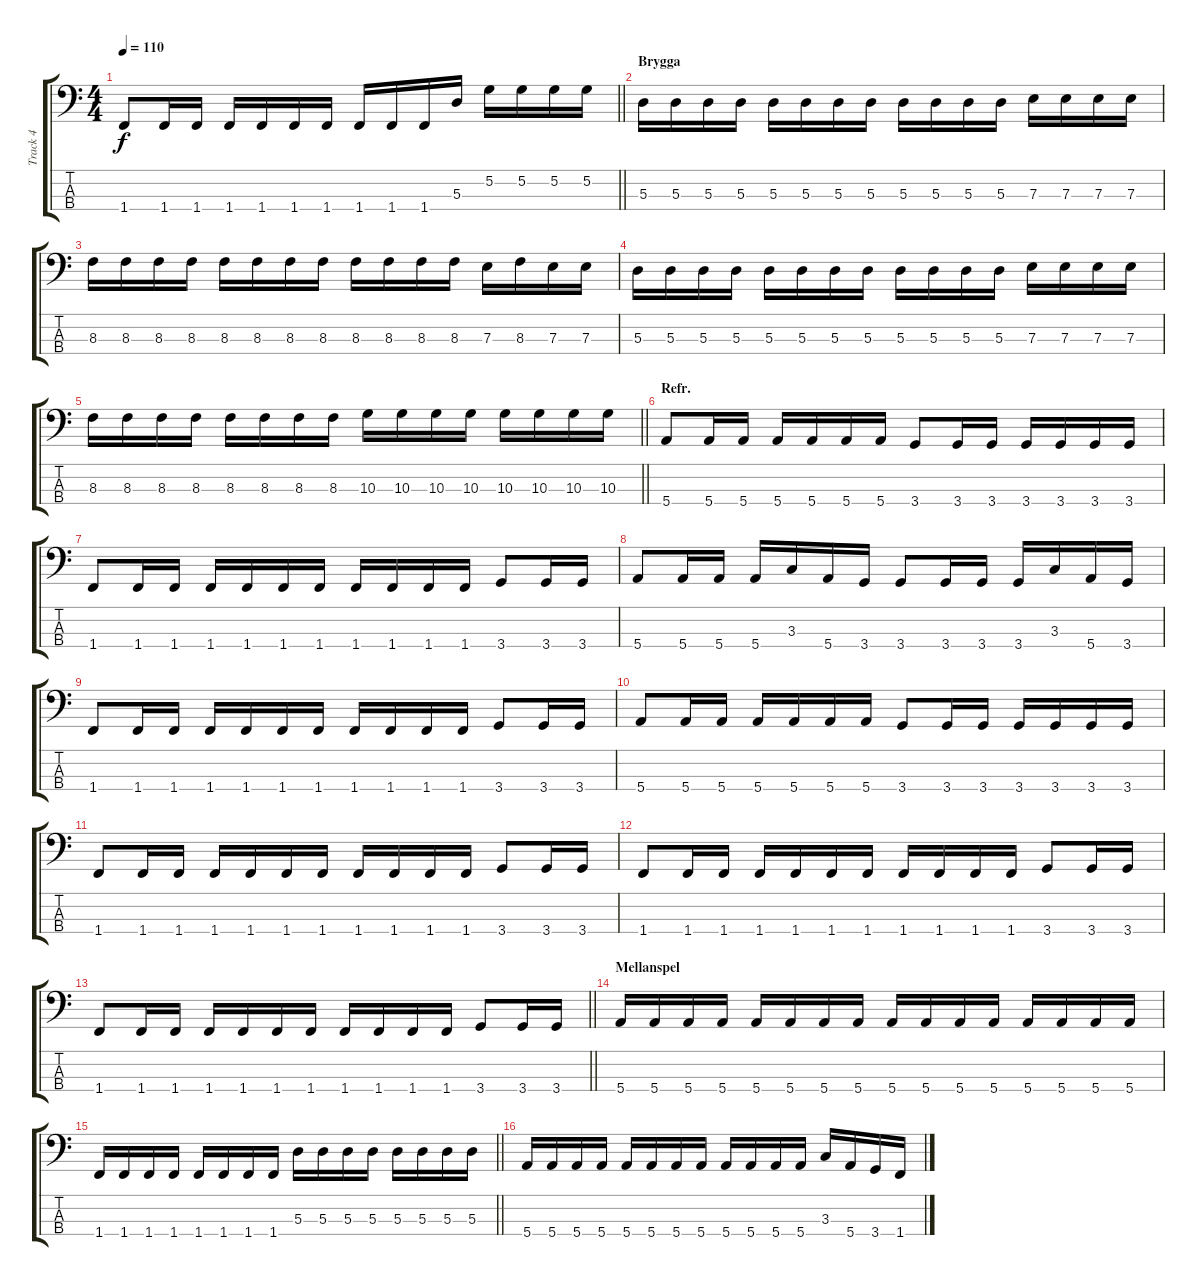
\track ("Track 4" "Track 4") {instrument electricbassfinger}
\staff {score tabs}
\tuning (G2 D2 A1 E1) {hide}
\ts (4 4)
\tempo 110
\clef f4
\barLineRight lightlight
\ks c
1.4.8{dy f} 1.4.16 1.4.16 1.4.16 1.4.16 1.4.16 1.4.16 1.4.16 1.4.16 1.4.16 5.3.16 5.2.16 5.2.16 5.2.16 5.2.16 |
\section ("" "Brygga")
5.3.16 5.3.16 5.3.16 5.3.16 5.3.16 5.3.16 5.3.16 5.3.16 5.3.16 5.3.16 5.3.16 5.3.16 7.3.16 7.3.16 7.3.16 7.3.16 |
8.3.16 8.3.16 8.3.16 8.3.16 8.3.16 8.3.16 8.3.16 8.3.16 8.3.16 8.3.16 8.3.16 8.3.16 7.3.16 8.3.16 7.3.16 7.3.16 |
5.3.16 5.3.16 5.3.16 5.3.16 5.3.16 5.3.16 5.3.16 5.3.16 5.3.16 5.3.16 5.3.16 5.3.16 7.3.16 7.3.16 7.3.16 7.3.16 |
\barLineRight lightlight
8.3.16 8.3.16 8.3.16 8.3.16 8.3.16 8.3.16 8.3.16 8.3.16 10.3.16 10.3.16 10.3.16 10.3.16 10.3.16 10.3.16 10.3.16 10.3.16 |
\section ("" "Refr.")
5.4.8 5.4.16 5.4.16 5.4.16 5.4.16 5.4.16 5.4.16 3.4.8 3.4.16 3.4.16 3.4.16 3.4.16 3.4.16 3.4.16 |
1.4.8 1.4.16 1.4.16 1.4.16 1.4.16 1.4.16 1.4.16 1.4.16 1.4.16 1.4.16 1.4.16 3.4.8 3.4.16 3.4.16 |
5.4.8 5.4.16 5.4.16 5.4.16 3.3.16 5.4.16 3.4.16 3.4.8 3.4.16 3.4.16 3.4.16 3.3.16 5.4.16 3.4.16 |
1.4.8 1.4.16 1.4.16 1.4.16 1.4.16 1.4.16 1.4.16 1.4.16 1.4.16 1.4.16 1.4.16 3.4.8 3.4.16 3.4.16 |
5.4.8 5.4.16 5.4.16 5.4.16 5.4.16 5.4.16 5.4.16 3.4.8 3.4.16 3.4.16 3.4.16 3.4.16 3.4.16 3.4.16 |
1.4.8 1.4.16 1.4.16 1.4.16 1.4.16 1.4.16 1.4.16 1.4.16 1.4.16 1.4.16 1.4.16 3.4.8 3.4.16 3.4.16 |
1.4.8 1.4.16 1.4.16 1.4.16 1.4.16 1.4.16 1.4.16 1.4.16 1.4.16 1.4.16 1.4.16 3.4.8 3.4.16 3.4.16 |
\barLineRight lightlight
1.4.8 1.4.16 1.4.16 1.4.16 1.4.16 1.4.16 1.4.16 1.4.16 1.4.16 1.4.16 1.4.16 3.4.8 3.4.16 3.4.16 |
\section ("" "Mellanspel")
5.4.16 5.4.16 5.4.16 5.4.16 5.4.16 5.4.16 5.4.16 5.4.16 5.4.16 5.4.16 5.4.16 5.4.16 5.4.16 5.4.16 5.4.16 5.4.16 |
\barLineRight lightlight
1.4.16 1.4.16 1.4.16 1.4.16 1.4.16 1.4.16 1.4.16 1.4.16 5.3.16 5.3.16 5.3.16 5.3.16 5.3.16 5.3.16 5.3.16 5.3.16 |
5.4.16 5.4.16 5.4.16 5.4.16 5.4.16 5.4.16 5.4.16 5.4.16 5.4.16 5.4.16 5.4.16 5.4.16 3.3.16 5.4.16 3.4.16 1.4.16
